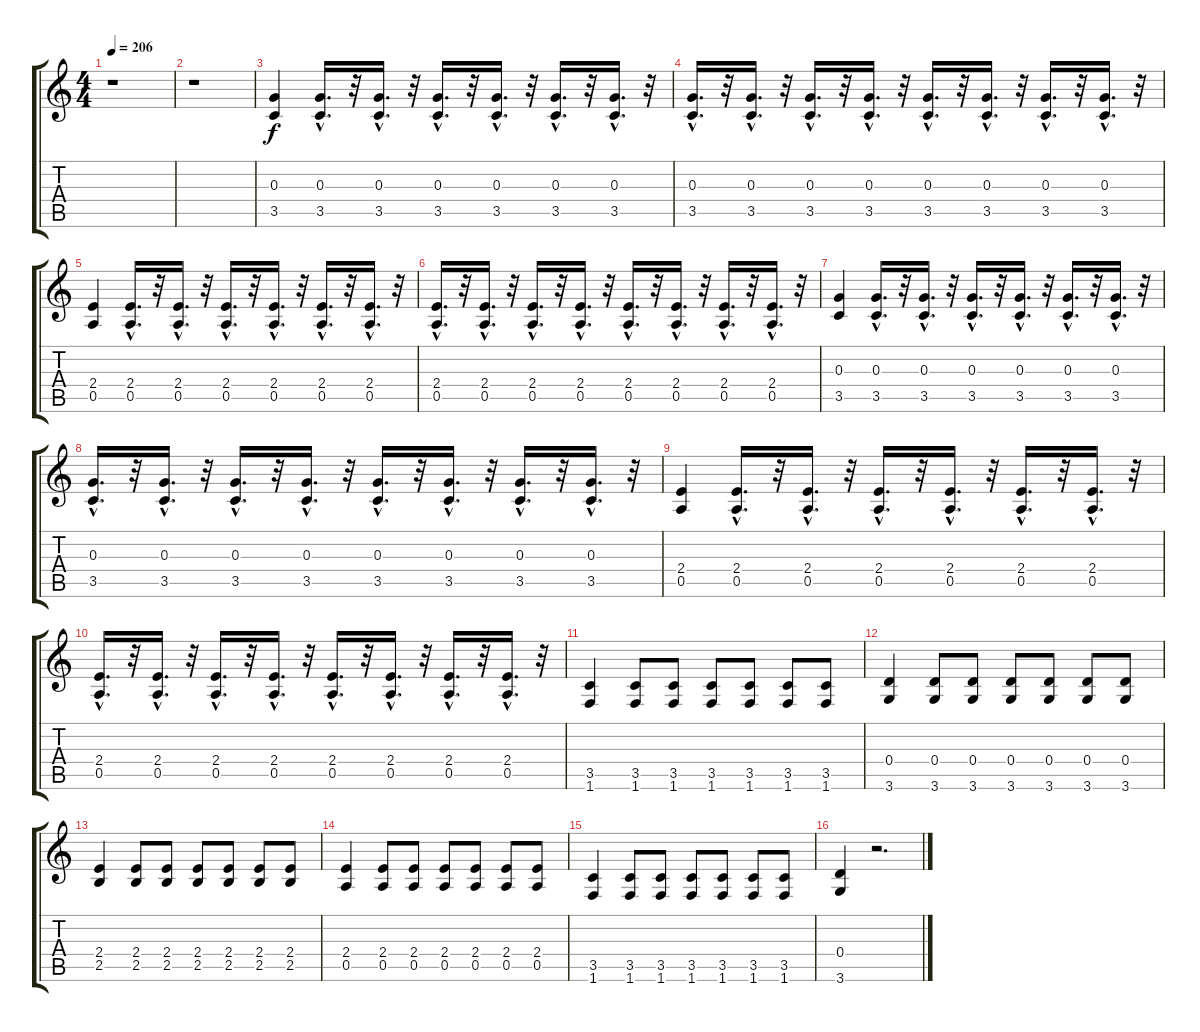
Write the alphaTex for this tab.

\track "" {instrument overdrivenguitar}
\staff {score tabs}
\tuning (E4 B3 G3 D3 A2 E2) {hide}
\ts (4 4)
\tempo 206
\clef g2
\ks c
r.1{dy f} |
r.1 |
(0.3 3.5).4 (0.3{hac} 3.5{hac}).16{d} r.32 (0.3{hac} 3.5{hac}).16{d} r.32 (0.3{hac} 3.5{hac}).16{d} r.32 (0.3{hac} 3.5{hac}).16{d} r.32 (0.3{hac} 3.5{hac}).16{d} r.32 (0.3{hac} 3.5{hac}).16{d} r.32 |
(0.3{hac} 3.5{hac}).16{d} r.32 (0.3{hac} 3.5{hac}).16{d} r.32 (0.3{hac} 3.5{hac}).16{d} r.32 (0.3{hac} 3.5{hac}).16{d} r.32 (0.3{hac} 3.5{hac}).16{d} r.32 (0.3{hac} 3.5{hac}).16{d} r.32 (0.3{hac} 3.5{hac}).16{d} r.32 (0.3{hac} 3.5{hac}).16{d} r.32 |
(2.4 0.5).4 (2.4{hac} 0.5{hac}).16{d} r.32 (2.4{hac} 0.5{hac}).16{d} r.32 (2.4{hac} 0.5{hac}).16{d} r.32 (2.4{hac} 0.5{hac}).16{d} r.32 (2.4{hac} 0.5{hac}).16{d} r.32 (2.4{hac} 0.5{hac}).16{d} r.32 |
(2.4{hac} 0.5{hac}).16{d} r.32 (2.4{hac} 0.5{hac}).16{d} r.32 (2.4{hac} 0.5{hac}).16{d} r.32 (2.4{hac} 0.5{hac}).16{d} r.32 (2.4{hac} 0.5{hac}).16{d} r.32 (2.4{hac} 0.5{hac}).16{d} r.32 (2.4{hac} 0.5{hac}).16{d} r.32 (2.4{hac} 0.5{hac}).16{d} r.32 |
(0.3 3.5).4 (0.3{hac} 3.5{hac}).16{d} r.32 (0.3{hac} 3.5{hac}).16{d} r.32 (0.3{hac} 3.5{hac}).16{d} r.32 (0.3{hac} 3.5{hac}).16{d} r.32 (0.3{hac} 3.5{hac}).16{d} r.32 (0.3{hac} 3.5{hac}).16{d} r.32 |
(0.3{hac} 3.5{hac}).16{d} r.32 (0.3{hac} 3.5{hac}).16{d} r.32 (0.3{hac} 3.5{hac}).16{d} r.32 (0.3{hac} 3.5{hac}).16{d} r.32 (0.3{hac} 3.5{hac}).16{d} r.32 (0.3{hac} 3.5{hac}).16{d} r.32 (0.3{hac} 3.5{hac}).16{d} r.32 (0.3{hac} 3.5{hac}).16{d} r.32 |
(2.4 0.5).4 (2.4{hac} 0.5{hac}).16{d} r.32 (2.4{hac} 0.5{hac}).16{d} r.32 (2.4{hac} 0.5{hac}).16{d} r.32 (2.4{hac} 0.5{hac}).16{d} r.32 (2.4{hac} 0.5{hac}).16{d} r.32 (2.4{hac} 0.5{hac}).16{d} r.32 |
(2.4{hac} 0.5{hac}).16{d} r.32 (2.4{hac} 0.5{hac}).16{d} r.32 (2.4{hac} 0.5{hac}).16{d} r.32 (2.4{hac} 0.5{hac}).16{d} r.32 (2.4{hac} 0.5{hac}).16{d} r.32 (2.4{hac} 0.5{hac}).16{d} r.32 (2.4{hac} 0.5{hac}).16{d} r.32 (2.4{hac} 0.5{hac}).16{d} r.32 |
(3.5 1.6).4 (3.5 1.6).8 (3.5 1.6).8 (3.5 1.6).8 (3.5 1.6).8 (3.5 1.6).8 (3.5 1.6).8 |
(0.4 3.6).4 (0.4 3.6).8 (0.4 3.6).8 (0.4 3.6).8 (0.4 3.6).8 (0.4 3.6).8 (0.4 3.6).8 |
(2.4 2.5).4 (2.4 2.5).8 (2.4 2.5).8 (2.4 2.5).8 (2.4 2.5).8 (2.4 2.5).8 (2.4 2.5).8 |
(2.4 0.5).4 (2.4 0.5).8 (2.4 0.5).8 (2.4 0.5).8 (2.4 0.5).8 (2.4 0.5).8 (2.4 0.5).8 |
(3.5 1.6).4 (3.5 1.6).8 (3.5 1.6).8 (3.5 1.6).8 (3.5 1.6).8 (3.5 1.6).8 (3.5 1.6).8 |
(0.4 3.6).4 r.2{d}
